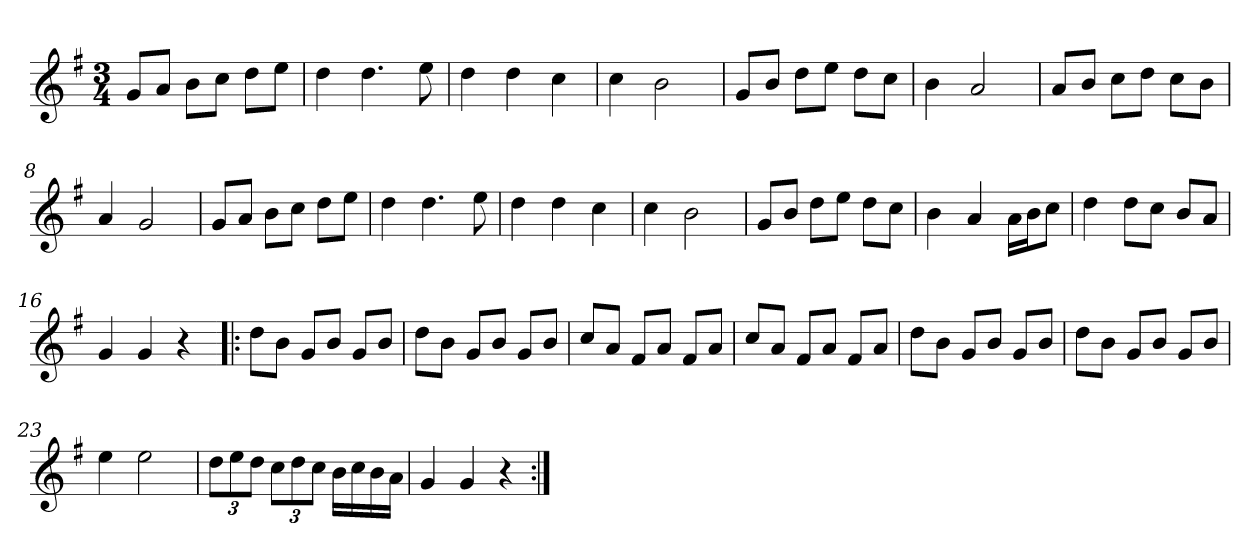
**kern
*part1
*staff1
*clefG2
*k[f#]
*G:
*M3/4
=1
8g/L
8a/J
8b\L
8cc\J
8dd\L
8ee\J
=2
4dd\
4.dd\
8ee\
=3
4dd\
4dd\
4cc\
=4
4cc\
2b\
=5
8g/L
8b/J
8dd\L
8ee\J
8dd\L
8cc\J
=6
4b\
2a/
=7
8a/L
8b/J
8cc\L
8dd\J
8cc\L
8b\J
=8
4a/
2g/
=9
8g/L
8a/J
8b\L
8cc\J
8dd\L
8ee\J
=10
4dd\
4.dd\
8ee\
!!LO:LB:g=z
=11
4dd\
4dd\
4cc\
=12
4cc\
2b\
=13
8g/L
8b/J
8dd\L
8ee\J
8dd\L
8cc\J
=14
4b\
4a/
16a\LL
16b\J
8cc\J
=15
4dd\
8dd\L
8cc\J
8b/L
8a/J
=16
4g/
4g/
4r
=17!|:
8dd\L
8b\J
8g/L
8b/J
8g/L
8b/J
=18
8dd\L
8b\J
8g/L
8b/J
8g/L
8b/J
=19
8cc/L
8a/J
8f#/L
8a/J
8f#/L
8a/J
!!LO:LB:g=z
=20
8cc/L
8a/J
8f#/L
8a/J
8f#/L
8a/J
=21
8dd\L
8b\J
8g/L
8b/J
8g/L
8b/J
=22
8dd\L
8b\J
8g/L
8b/J
8g/L
8b/J
=23
4ee\
2ee\
=24
*Xbrackettup
12dd\L
12ee\
12dd\J
12cc\L
12dd\
12cc\J
16b\LL
16cc\
16b\
16a\JJ
=25
4g/
4g/
4r
=:|!
*-
